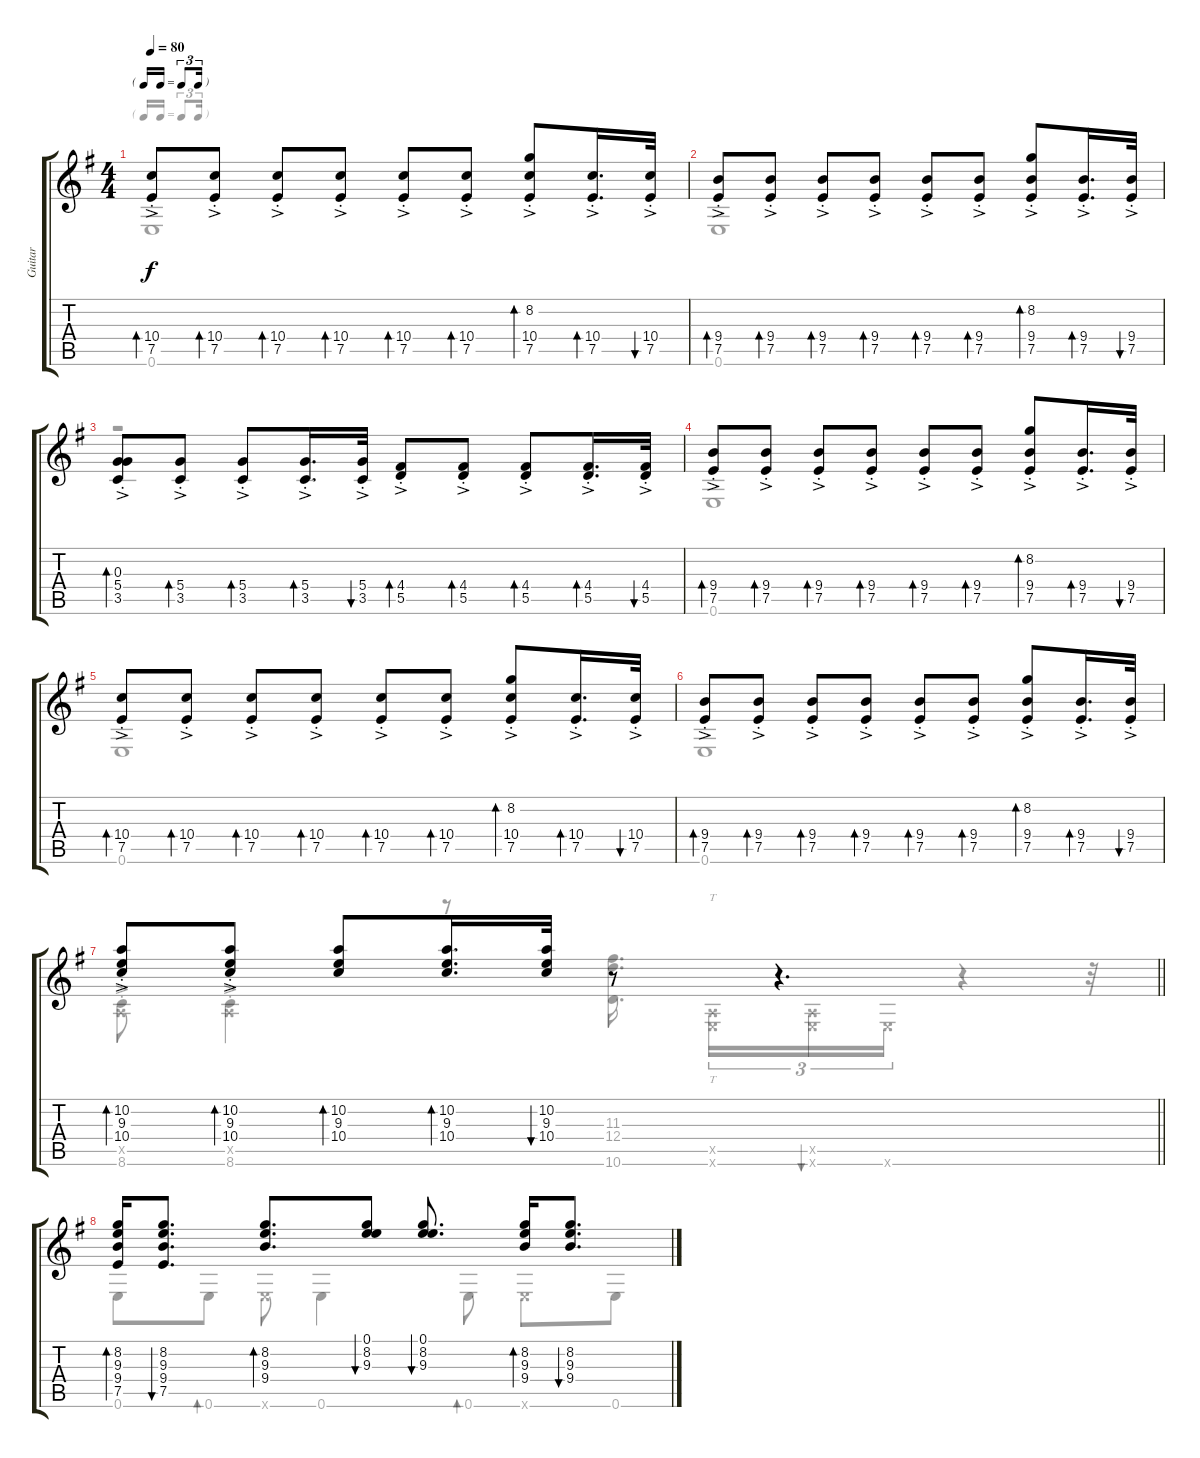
\track (" Guitar" " Guitar") {instrument acousticguitarsteel}
\staff {score tabs}
\tuning (E4 B3 G3 D3 A2 E2) {hide}
\voice
\ts (4 4)
\tf triplet16th
\tempo 80
\clef g2
\ks eminor
(10.4{ac st} 7.5{ac st}).8{bd 30 dy f} (10.4{ac st} 7.5{ac st}).8{bd 30} (10.4{ac st} 7.5{ac st}).8{bd 30} (10.4{ac st} 7.5{ac st}).8{bd 30} (10.4{ac st} 7.5{ac st}).8{bd 30} (10.4{ac st} 7.5{ac st}).8{bd 30} (8.2 10.4{ac st} 7.5{ac st}).8{bd 30} (10.4{ac st} 7.5{ac st}).16{d bd 30} (10.4{ac st} 7.5{ac st}).32{bu 30} |
(9.4{ac st} 7.5{ac st}).8{bd 30} (9.4{ac st} 7.5{ac st}).8{bd 30} (9.4{ac st} 7.5{ac st}).8{bd 30} (9.4{ac st} 7.5{ac st}).8{bd 30} (9.4{ac st} 7.5{ac st}).8{bd 30} (9.4{ac st} 7.5{ac st}).8{bd 30} (8.2 9.4{ac st} 7.5{ac st}).8{bd 30} (9.4{ac st} 7.5{ac st}).16{d bd 30} (9.4{ac st} 7.5{ac st}).32{bu 30} |
(0.3 5.4{ac st} 3.5{ac st}).8{bd 30} (5.4{ac st} 3.5{ac st}).8{bd 30} (5.4{ac st} 3.5{ac st}).8{bd 30} (5.4{ac st} 3.5{ac st}).16{d bd 30} (5.4{ac st} 3.5{ac st}).32{bu 30} (4.4{ac st} 5.5{ac st}).8{bd 30} (4.4{ac st} 5.5{ac st}).8{bd 30} (4.4{ac st} 5.5{ac st}).8{bd 30} (4.4{ac st} 5.5{ac st}).16{d bd 30} (4.4{ac st} 5.5{ac st}).32{bu 30} |
(9.4{ac st} 7.5{ac st}).8{bd 30} (9.4{ac st} 7.5{ac st}).8{bd 30} (9.4{ac st} 7.5{ac st}).8{bd 30} (9.4{ac st} 7.5{ac st}).8{bd 30} (9.4{ac st} 7.5{ac st}).8{bd 30} (9.4{ac st} 7.5{ac st}).8{bd 30} (8.2 9.4{ac st} 7.5{ac st}).8{bd 30} (9.4{ac st} 7.5{ac st}).16{d bd 30} (9.4{ac st} 7.5{ac st}).32{bu 30} |
(10.4{ac st} 7.5{ac st}).8{bd 30} (10.4{ac st} 7.5{ac st}).8{bd 30} (10.4{ac st} 7.5{ac st}).8{bd 30} (10.4{ac st} 7.5{ac st}).8{bd 30} (10.4{ac st} 7.5{ac st}).8{bd 30} (10.4{ac st} 7.5{ac st}).8{bd 30} (8.2 10.4{ac st} 7.5{ac st}).8{bd 30} (10.4{ac st} 7.5{ac st}).16{d bd 30} (10.4{ac st} 7.5{ac st}).32{bu 30} |
(9.4{ac st} 7.5{ac st}).8{bd 30} (9.4{ac st} 7.5{ac st}).8{bd 30} (9.4{ac st} 7.5{ac st}).8{bd 30} (9.4{ac st} 7.5{ac st}).8{bd 30} (9.4{ac st} 7.5{ac st}).8{bd 30} (9.4{ac st} 7.5{ac st}).8{bd 30} (8.2 9.4{ac st} 7.5{ac st}).8{bd 30} (9.4{ac st} 7.5{ac st}).16{d bd 30} (9.4{ac st} 7.5{ac st}).32{bu 30} |
\barLineRight lightlight
(10.2{ac st} 9.3{ac st} 10.4{ac st}).8{bd 30} (10.2{ac st} 9.3{ac st} 10.4{ac st}).8{bd 30} (10.2 9.3 10.4).8{bd 30} (10.2 9.3 10.4).16{d bd 30} (10.2 9.3 10.4).32{bu 30} r.8{bd 30} r.4{d} |
(8.2 9.3 9.4 7.5).16{bd 30} (8.2 9.3 9.4 7.5).8{d bu 30} (8.2 9.3 9.4).8{d bd 30} (0.1 8.2 9.3).8{bu 30} (0.1 8.2 9.3).8{d bu 30} (8.2 9.3 9.4).16{bd 30} (8.2 9.3 9.4).8{d bu 30}
\voice
\clef g2
\ottava regular
\simile none
\ks eminor
0.6.1{dy f} |
0.6.1 |
r.1 |
0.6.1 |
0.6.1 |
0.6.1 |
\barLineRight lightlight
(0.5{ac st x} 8.6{ac st}).8 (0.5{ac st x} 8.6{ac st}).4 r.8 (11.3 12.4 10.6).16{d beam splitsecondary} (0.5{x} 0.6{x}).16{tt tu (3 2)} (0.5{x} 0.6{x}).16{tu (3 2) bu 30} 0.6{x}.16{tu (3 2)} r.4 r.32 |
0.6.8 0.6.8{bd 30} 0.6{x}.8 0.6.4 0.6.8{bd 30} 0.6{x}.8 0.6.8
